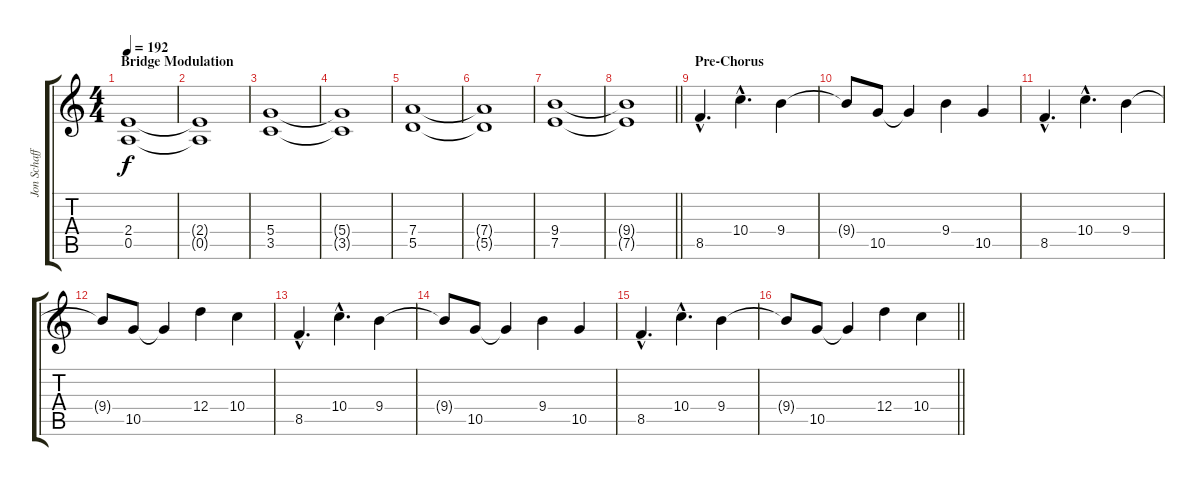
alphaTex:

\track ("Jon Schaffer" "Jon Schaff") {instrument distortionguitar}
\staff {score tabs}
\tuning (E4 B3 G3 D3 A2 E2) {hide}
\ts (4 4)
\section ("" "Bridge Modulation")
\tempo 192
\clef g2
\ks c
(2.4 0.5).1{dy f} |
(2.4{t} 0.5{t}).1 |
(5.4 3.5).1 |
(5.4{t} 3.5{t}).1 |
(7.4 5.5).1 |
(7.4{t} 5.5{t}).1 |
(9.4 7.5).1 |
\barLineRight lightlight
(9.4{t} 7.5{t}).1 |
\section ("" "Pre-Chorus")
8.5{hac}.4{d} 10.4{hac}.4{d} 9.4.4 |
9.4{t}.8 10.5.8 10.5{t}.4 9.4.4 10.5.4 |
8.5{hac}.4{d} 10.4{hac}.4{d} 9.4.4 |
9.4{t}.8 10.5.8 10.5{t}.4 12.4.4 10.4.4 |
8.5{hac}.4{d} 10.4{hac}.4{d} 9.4.4 |
9.4{t}.8 10.5.8 10.5{t}.4 9.4.4 10.5.4 |
8.5{hac}.4{d} 10.4{hac}.4{d} 9.4.4 |
\barLineRight lightlight
9.4{t}.8 10.5.8 10.5{t}.4 12.4.4 10.4.4
